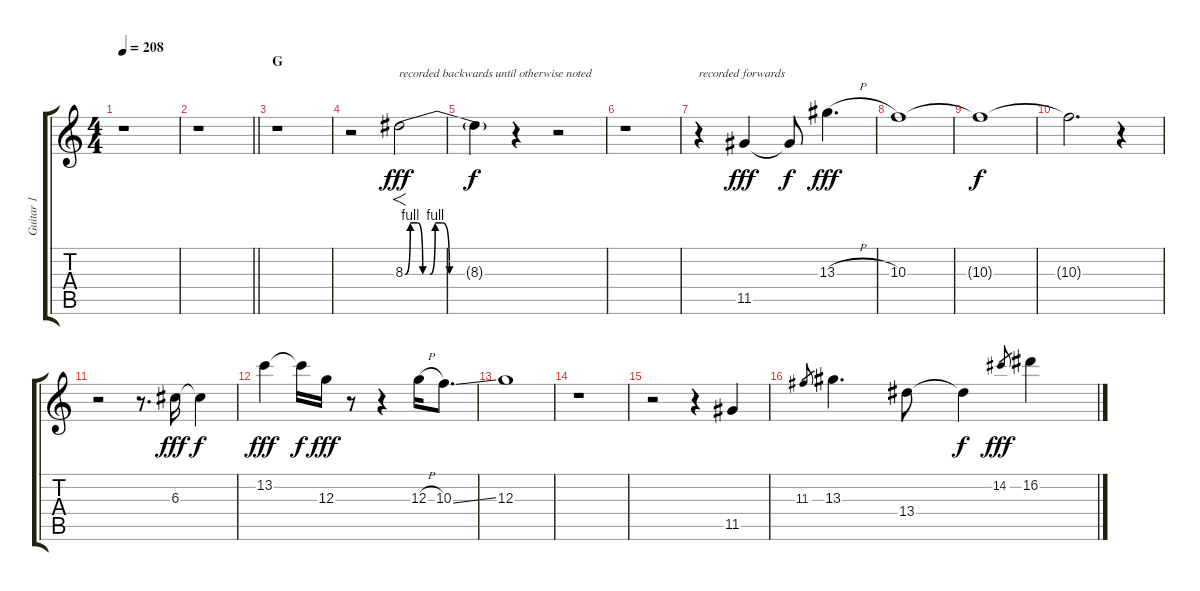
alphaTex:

\track ("Guitar 1" "Guitar 1") {instrument distortionguitar}
\staff {score tabs}
\tuning (E4 B3 G3 D3 A2 E2) {hide}
\ts (4 4)
\tempo 208
\clef g2
\ks c
r.1{dy f} |
\barLineRight lightlight
r.1 |
\section ("" "G")
r.1 |
r.2 8.3{be (custom 0 0 3 4 7 4 10 0 14 0 17 4 21 4 25 0 40 0 60 0)}.2{f txt "recorded backwards until otherwise noted" dy fff} |
8.3{t}.4{dy f} r.4 r.2 |
r.1 |
r.4{txt "recorded forwards"} 11.5.4{dy fff volume 15} 11.5{t}.8{dy f} 13.3{h}.4{d dy fff} |
10.3.1 |
10.3{t}.1{dy f} |
10.3{t}.2{d} r.4 |
r.2 r.8{d} 6.3.16{dy fff} 6.3{t}.4{dy f} |
13.2.4{dy fff} 13.2{t}.16{dy f} 12.3.16{dy fff} r.8 r.4 12.3{h}.16 10.3{ss}.8{d} |
12.3.1 |
r.1 |
r.2 r.4 11.5.4 |
11.3.8{gr} 13.3.4{d} 13.4.8 13.4{t}.4{dy f} 14.2.8{gr dy fff} 16.2.4
